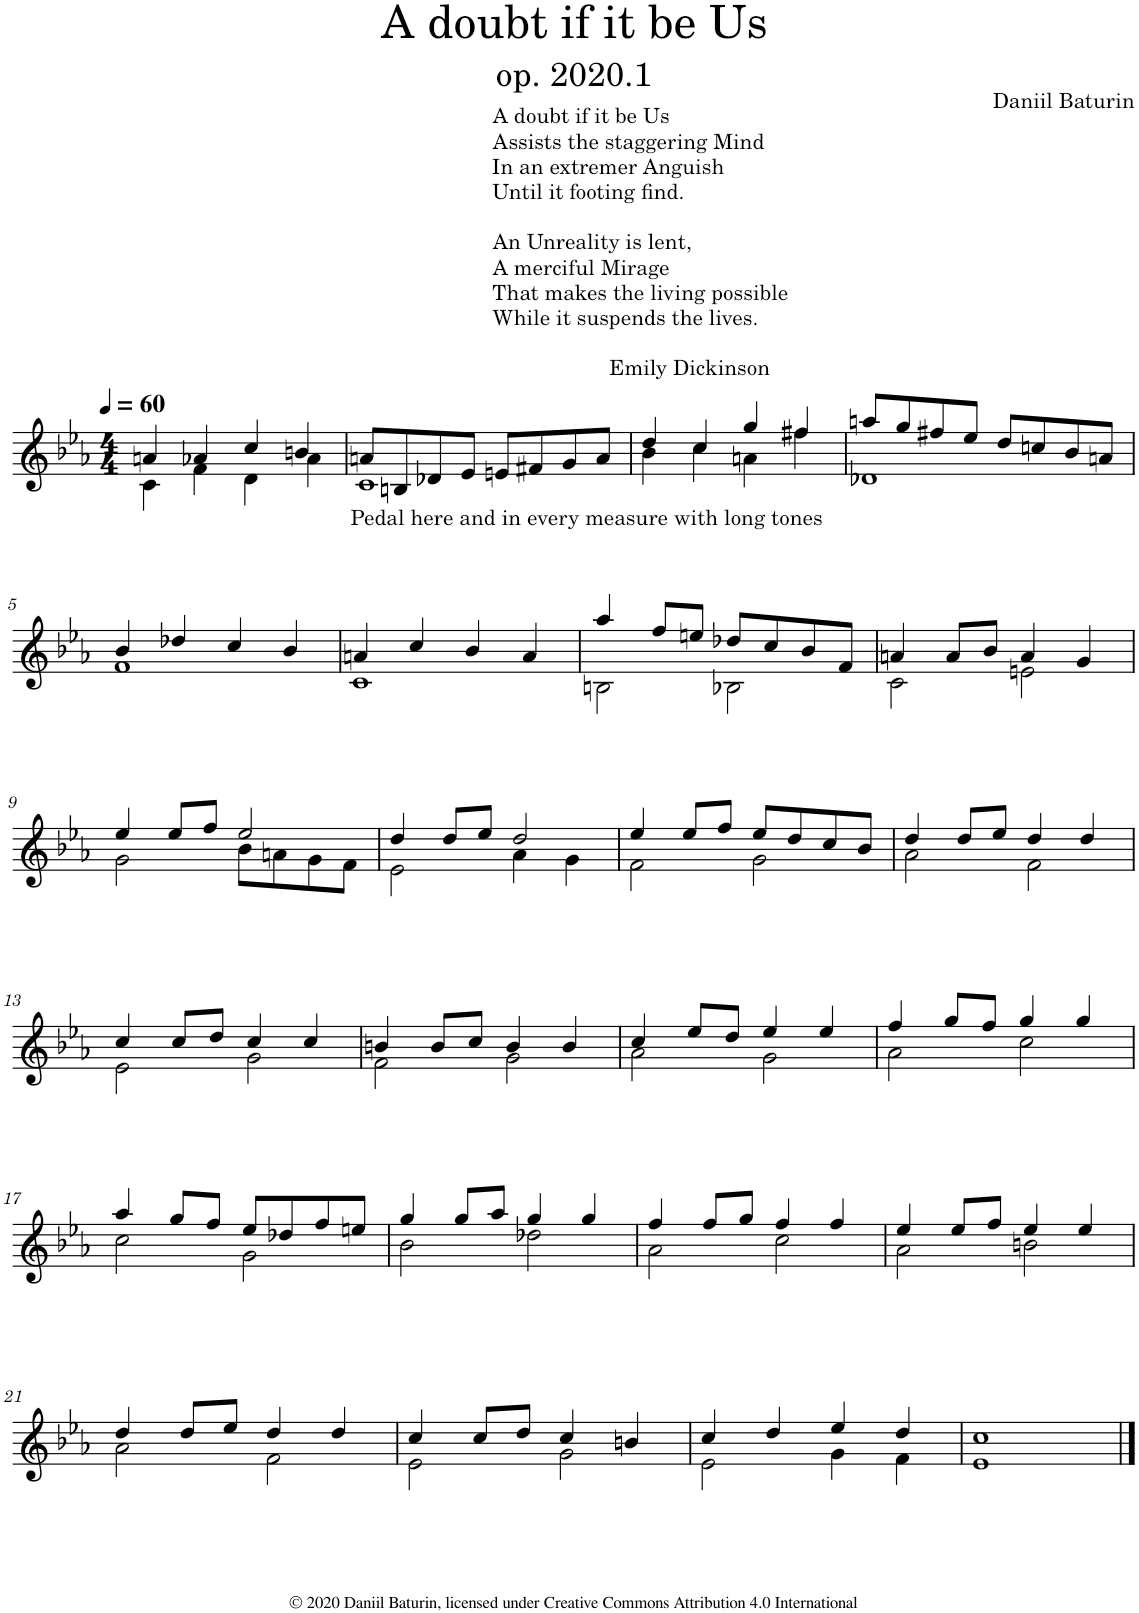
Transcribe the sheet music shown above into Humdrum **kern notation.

**kern
*part1
*staff1
*I"Vibraphone
*I'Vib.
*clefG2
*k[b-e-a-]
*M4/4
*MM60
=1
*^
!LO:TX:a:t=A doubt if it be Us	!
!LO:TX:a:t=Assists the staggering Mind	!
!LO:TX:a:t=In an extremer Anguish	!
!LO:TX:a:t=Until it footing find.	!
!LO:TX:a:t=An Unreality is lent,	!
!LO:TX:a:t=A merciful Mirage	!
!LO:TX:a:t=That makes the living possible	!
!LO:TX:a:t=While it suspends the lives.	!
!LO:TX:a:t=Emily Dickinson	!
4an/	4c\
4a-X/	4f\
4cc/	4d\
4bn/	4a-\
=2	=2
!LO:TX:b:t=Pedal here and in every measure with long tones	!
8an/L	1c
8Bn/	.
8d-X/	.
8e-/J	.
8en/L	.
8f#X/	.
8g/	.
8a/J	.
=3	=3
4dd/	4b-\
4cc/	4cc\
4gg/	4an\
4ff#X/	4ff#\
=4	=4
8aan/L	1d-X
8gg/	.
8ff#X/	.
8ee-/J	.
8dd/L	.
8ccn/	.
8b-/	.
8an/J	.
!!LO:LB:g=z	!!
=5	=5
4b-/	1f
4dd-X/	.
4cc/	.
4b-/	.
=6	=6
4an/	1c
4cc/	.
4b-/	.
4a/	.
=7	=7
4aa-/	2Bn\
8ff/L	.
8een/J	.
8dd-X/L	2B-X\
8cc/	.
8b-/	.
8f/J	.
=8	=8
4an/	2c\
8a/L	.
8b-/J	.
4a/	2en\
4g/	.
!!LO:LB:g=z	!!
=9	=9
4ee-/	2g\
8ee-/L	.
8ff/J	.
2ee-/	8b-\L
.	8an\
.	8g\
.	8f\J
=10	=10
4dd/	2e-\
8dd/L	.
8ee-/J	.
2dd/	4a-\
.	4g\
=11	=11
4ee-/	2f\
8ee-/L	.
8ff/J	.
8ee-/L	2g\
8dd/	.
8cc/	.
8b-/J	.
=12	=12
4dd/	2a-\
8dd/L	.
8ee-/J	.
4dd/	2f\
4dd/	.
!!LO:LB:g=z	!!
=13	=13
4cc/	2e-\
8cc/L	.
8dd/J	.
4cc/	2g\
4cc/	.
=14	=14
4bn/	2f\
8b/L	.
8cc/J	.
4b/	2g\
4b/	.
=15	=15
4cc/	2a-\
8ee-/L	.
8dd/J	.
4ee-/	2g\
4ee-/	.
=16	=16
4ff/	2a-\
8gg/L	.
8ff/J	.
4gg/	2cc\
4gg/	.
!!LO:LB:g=z	!!
=17	=17
4aa-/	2cc\
8gg/L	.
8ff/J	.
8ee-/L	2g\
8dd-X/	.
8ff/	.
8een/J	.
=18	=18
4gg/	2b-\
8gg/L	.
8aa-/J	.
4gg/	2dd-X\
4gg/	.
=19	=19
4ff/	2a-\
8ff/L	.
8gg/J	.
4ff/	2cc\
4ff/	.
=20	=20
4ee-/	2a-\
8ee-/L	.
8ff/J	.
4ee-/	2bn\
4ee-/	.
!!LO:LB:g=z	!!
=21	=21
4dd/	2a-\
8dd/L	.
8ee-/J	.
4dd/	2f\
4dd/	.
=22	=22
4cc/	2e-\
8cc/L	.
8dd/J	.
4cc/	2g\
4bn/	.
=23	=23
4cc/	2e-\
4dd/	.
4ee-/	4g\
4dd/	4f\
=24	=24
1e-	1cc
*v	*v
==
*-
